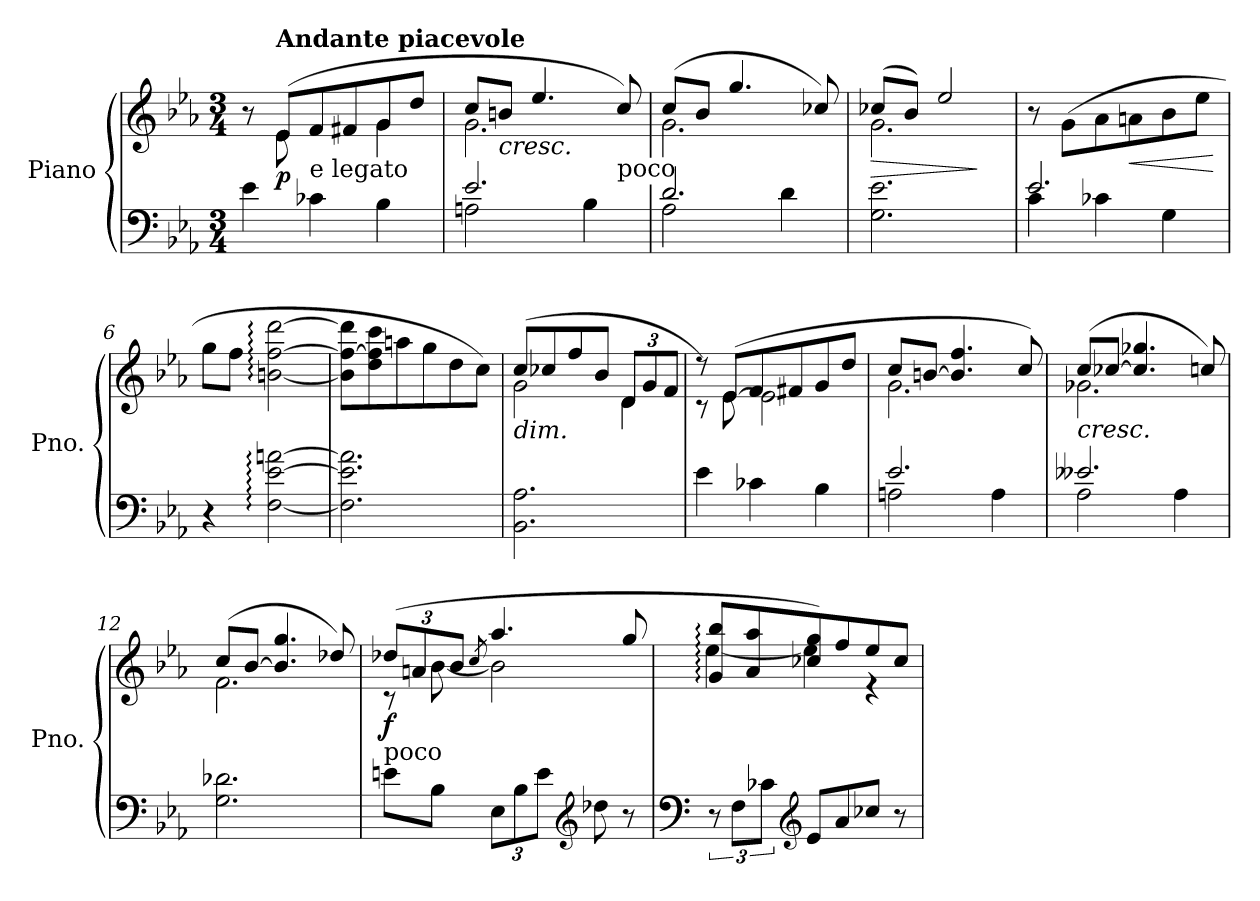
**kern	**kern	**dynam
*part1	*part1	*part1
*staff2	*staff1	*staff1/2
*I"Piano	*	*
*I'Pno.	*	*
*clefF4	*clefG2	*
*k[b-e-a-]	*k[b-e-a-]	*
*M3/4	*M3/4	*
=1	=1	=1
*	*^	*
4e-\	8r	8ryy	.
!	!LO:TX:a:B:t=Andante piacevole	!	!
!	!	!	!LO:DY:b
.	(>8e-/L	8e-\	p
!	!LO:TX:b:t=e legato	!	!
4c-X\	8f/	4ryy	.
.	8f#X/	.	.
4B-\	8g/	4g\	.
.	8dd/J	.	.
=2	=2	=2	=2
*	*MM108	*	*
*^	*	*	*
2.e-/	2An\	8cc/L	2.g\	.
!	!	!LO:TX:b:i:t=cresc.	!	!
.	.	8bn/J	.	.
.	.	4.ee-/	.	.
.	4B-\	.	.	.
!	!	!LO:TX:b:t=poco	!	!
.	.	8cc/)	.	.
=3	=3	=3	=3	=3
2.d/	2A-\	(>8cc/L	2.g\	.
.	.	8b-/J	.	.
.	.	4.gg/	.	.
.	4d\	.	.	.
.	.	8cc-X/)	.	.
*v	*v	*	*	*
=4	=4	=4	=4
!	!	!	!LO:HP:b
2.G\ 2.e-\	(>8cc-X/L	2.g\	>
.	8b-/J)	.	.
.	2ee-/	.	.
*	*v	*v	*
.	.	]
=5	=5	=5
*^	*	*
2.e-/	4c\	8r	.
.	.	(>8g\L	.
.	4c-X\	8a-\	.
!	!	!	!LO:HP:b
.	.	8an\	<
.	4G\	8b-\	.
.	.	8ee-\J	.
*v	*v	*	*
.	.	[
=6	=6	=6
4r	8gg\L	.
.	8ff\J	.
[2F\: [2e-\: [2an\:	[2bn\: [2ff\: [2ddd\:	.
=7	=7	=7
2.F\] 2.e-\] 2.a\]	8b\] 8ff\_ 8ddd\]L	.
.	8dd\ 8ff\] 8ccc\	.
.	8aan\	.
.	8gg\	.
.	8dd\	.
.	8cc\J)	.
!!LO:LB:g=z
=8	=8	=8
*	*^	*
!	!LO:TX:b:i:t=dim.	!	!
2.BB-\ 2.A-\	(>8cc/L	2g\	.
.	8cc-X/	.	.
.	8ff/	.	.
.	8b-/J	.	.
*	*Xbrackettup	*	*
.	12d/L	4d\	.
.	12g/	.	.
.	12f/J	.	.
=9	=9	=9	=9
4e-\	8r)	8r	.
.	(>[8e-/L	8e-\	.
4c-X\	8f/	2e-\]	.
.	8f#X/	.	.
4B-\	8g/	.	.
.	8dd/J	.	.
=10	=10	=10	=10
*^	*	*	*
2.e-/	2An\	8cc/L	2.g\	.
.	.	[8bn/J	.	.
.	.	4.b/] 4.ff/	.	.
.	4A\	.	.	.
.	.	8cc/)	.	.
=11	=11	=11	=11	=11
!	!	!LO:TX:b:i:t=cresc.	!	!
2.e--X/	2A-\	(>8cc/L	2.g-X\	.
.	.	[8cc-X/J	.	.
.	.	4.cc-/] 4.gg-X/	.	.
.	4A-\	.	.	.
.	.	8ccn/)	.	.
*v	*v	*	*	*
=12	=12	=12	=12
2.G\ 2.d-X\	(>8cc/L	2.f\	.
.	[8b-/J	.	.
.	4.b-/] 4.gg/	.	.
.	8dd-X/)	.	.
!!LO:LB:g=z	!!
=13	=13	=13	=13
!	!LO:TX:b:t=poco	!	!
!	!	!	!LO:DY:b
8en\L	(>12dd-X/L	8r	f
.	12an/	.	.
8B-\J	.	[8b-\	.
.	12b-/J	.	.
.	8qcc/	.	.
*Xbrackettup	*	*	*
12E-\L	4.aa-/	2b-\]	.
12B-\	.	.	.
12e\J	.	.	.
*clefG2	*	*	*
8dd-X\	.	.	.
8r	8gg/	.	.
=14	=14	=14	=14
*clefF4	*	*	*
*brackettup	*	*	*
12r	8g/: 8bb-/:L	[4ee-\	.
12F\L	.	.	.
.	8a-/ 8aa-/	.	.
12c-X\J	.	.	.
*clefG2	*	*	*
8e-/L	8cc-X/ 8gg/)	4ee-\]	.
8a-/	8ff/	.	.
8cc-X/J	8ee-/	4r	.
8r	8cc-/J	.	.
*	*v	*v	*
=	=	=
*-	*-	*-
